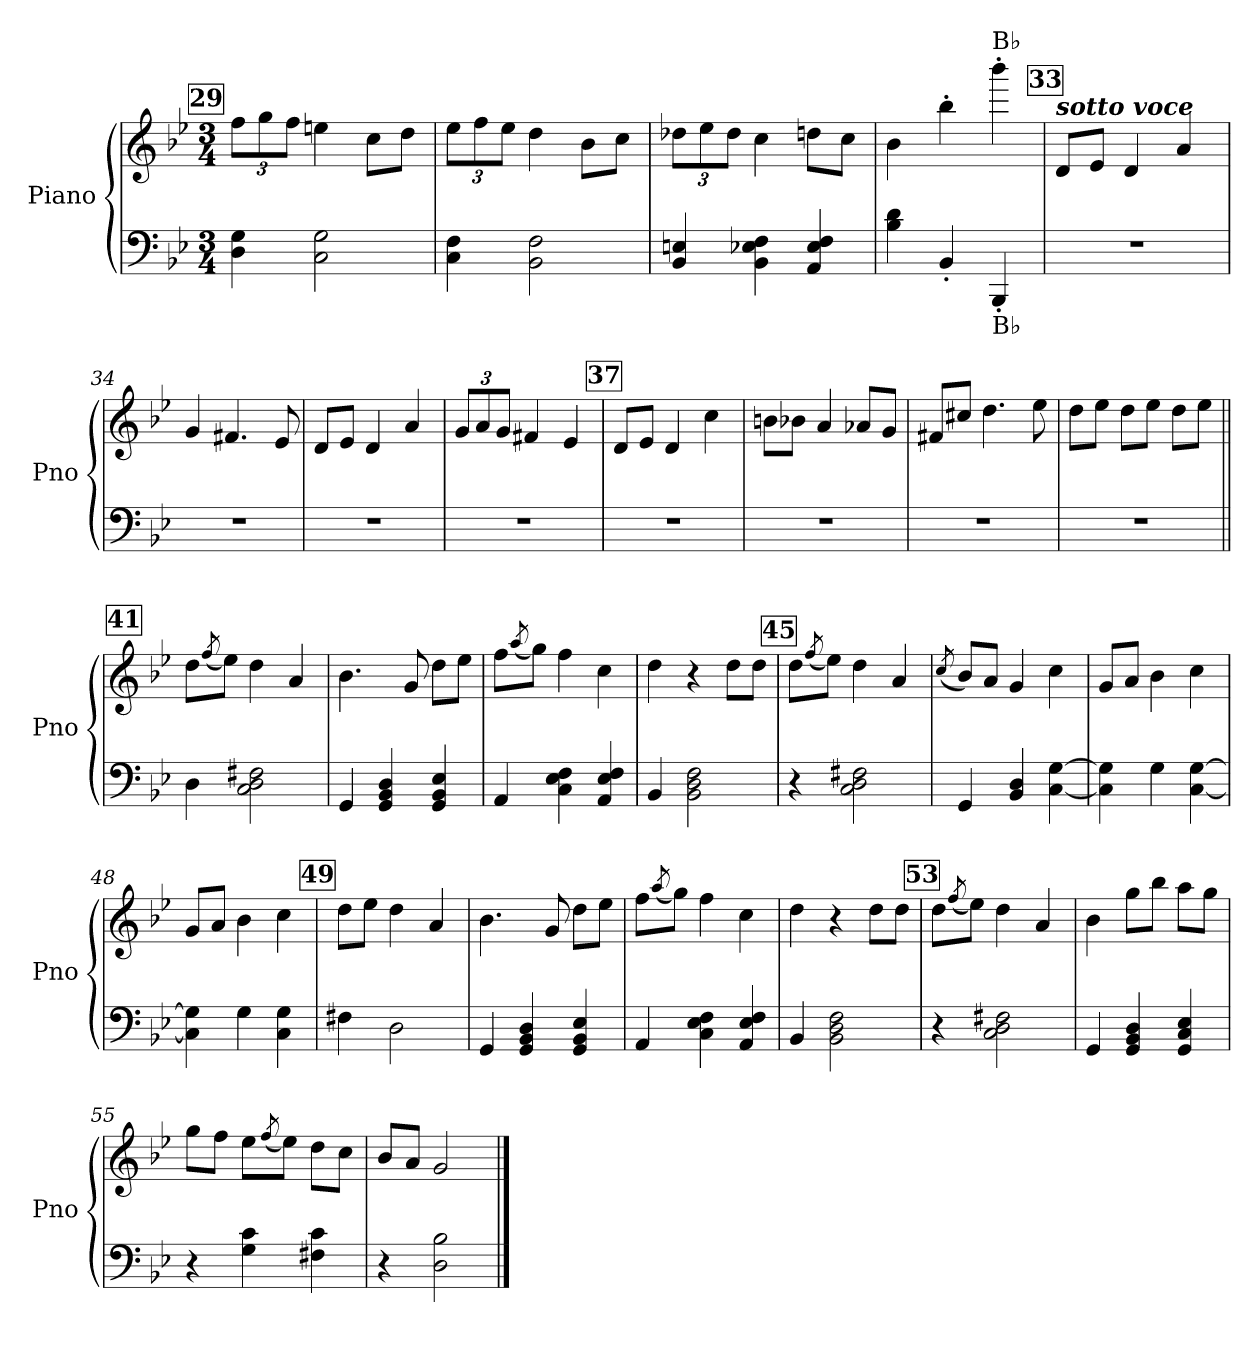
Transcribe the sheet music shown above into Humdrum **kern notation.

**kern	**kern
*part1	*part1
*staff2	*staff1
*I"Piano	*
*I'Pno	*
!!LO:LB:g=z
*clefF4	*clefG2
*k[b-e-]	*k[b-e-]
*M3/4	*M3/4
*	*Xbrackettup
!!LO:REH:place=s1:a:B:fs=14:t=29
=29	=29
4D\ 4G\	12ff\L
.	12gg\
.	12ff\J
2C\ 2G\	4een\
.	8cc\L
.	8dd\J
=30	=30
4C\ 4F\	12ee-\L
.	12ff\
.	12ee-\J
2BB-\ 2F\	4dd\
.	8b-\L
.	8cc\J
=31	=31
4BB-/ 4En/	12dd-X\L
.	12ee-\
.	12dd-\J
4BB-\ 4E-X\ 4F\	4cc\
4AA/ 4E-/ 4F/	8ddn\L
.	8cc\J
=32	=32
4B-\ 4d\	4b-\
4BB-'/	4bb-'\
!	!LO:TX:a:t=B♭
!LO:TX:b:t=B♭	!
4BBB-'/	4bbb-'\
!!LO:LB:g=z
!!LO:REH:place=s1:a:B:fs=14:t=33
=33	=33
!	!LO:TX:a:Bi:t=sotto voce
2.r	8d/L
.	8e-/J
.	4d/
.	4a/
=34	=34
2.r	4g/
.	4.f#X/
.	8e-/
=35	=35
2.r	8d/L
.	8e-/J
.	4d/
.	4a/
=36	=36
2.r	12g/L
.	12a/
.	12g/J
.	4f#X/
.	4e-/
!!LO:LB:g=z
!!LO:REH:place=s1:a:B:fs=14:t=37
=37	=37
2.r	8d/L
.	8e-/J
.	4d/
.	4cc\
=38	=38
2.r	8bn\L
.	8b-X\J
.	4a/
.	8a-X/L
.	8g/J
=39	=39
2.r	8f#X/L
.	8cc#X/J
.	4.dd\
.	8ee-\
=40	=40
2.r	8dd\L
.	8ee-\J
.	8dd\L
.	8ee-\J
.	8dd\L
.	8ee-\J
!!LO:PB:g=z
!!LO:REH:place=s1:a:B:fs=14:t=41
=41||	=41||
4D\	8dd\L
.	(<8qff/
.	8ee-\J)
2C\ 2D\ 2F#X\	4dd\
.	4a/
=42	=42
4GG/	4.b-\
4GG/ 4BB-/ 4D/	.
.	8g/
4GG/ 4BB-/ 4E-/	8dd\L
.	8ee-\J
=43	=43
4AA/	8ff\L
.	(<8qaa/
.	8gg\J)
4C\ 4E-\ 4F\	4ff\
4AA/ 4E-/ 4F/	4cc\
=44	=44
4BB-/	4dd\
2BB-\ 2D\ 2F\	4r
.	8dd\L
.	8dd\J
!!LO:LB:g=z
!!LO:REH:place=s1:a:B:fs=14:t=45
=45	=45
4r	8dd\L
.	(<8qff/
.	8ee-\J)
2C\ 2D\ 2F#X\	4dd\
.	4a/
=46	=46
.	(<8qcc/
4GG/	8b-/L)
.	8a/J
4BB-/ 4D/	4g/
[4C\ [4G\	4cc\
=47	=47
4C\] 4G\]	8g/L
.	8a/J
4G\	4b-\
[4C\ [4G\	4cc\
=48	=48
4C\] 4G\]	8g/L
.	8a/J
4G\	4b-\
4C\ 4G\	4cc\
!!LO:LB:g=z
!!LO:REH:place=s1:a:B:fs=14:t=49
=49	=49
4F#X\	8dd\L
.	8ee-\J
2D\	4dd\
.	4a/
=50	=50
4GG/	4.b-\
4GG/ 4BB-/ 4D/	.
.	8g/
4GG/ 4BB-/ 4E-/	8dd\L
.	8ee-\J
=51	=51
4AA/	8ff\L
.	(<8qaa/
.	8gg\J)
4C\ 4E-\ 4F\	4ff\
4AA/ 4E-/ 4F/	4cc\
=52	=52
4BB-/	4dd\
2BB-\ 2D\ 2F\	4r
.	8dd\L
.	8dd\J
!!LO:LB:g=z
!!LO:REH:place=s1:a:B:fs=14:t=53
=53	=53
4r	8dd\L
.	(<8qff/
.	8ee-\J)
2C\ 2D\ 2F#X\	4dd\
.	4a/
=54	=54
4GG/	4b-\
4GG/ 4BB-/ 4D/	8gg\L
.	8bb-\J
4GG/ 4C/ 4E-/	8aa\L
.	8gg\J
=55	=55
4r	8gg\L
.	8ff\J
4G\ 4c\	8ee-\L
.	(<8qff/
.	8ee-\J)
4F#X\ 4c\	8dd\L
.	8cc\J
=56	=56
4r	8b-/L
.	8a/J
2D\ 2B-\	2g/
==	==
*-	*-
